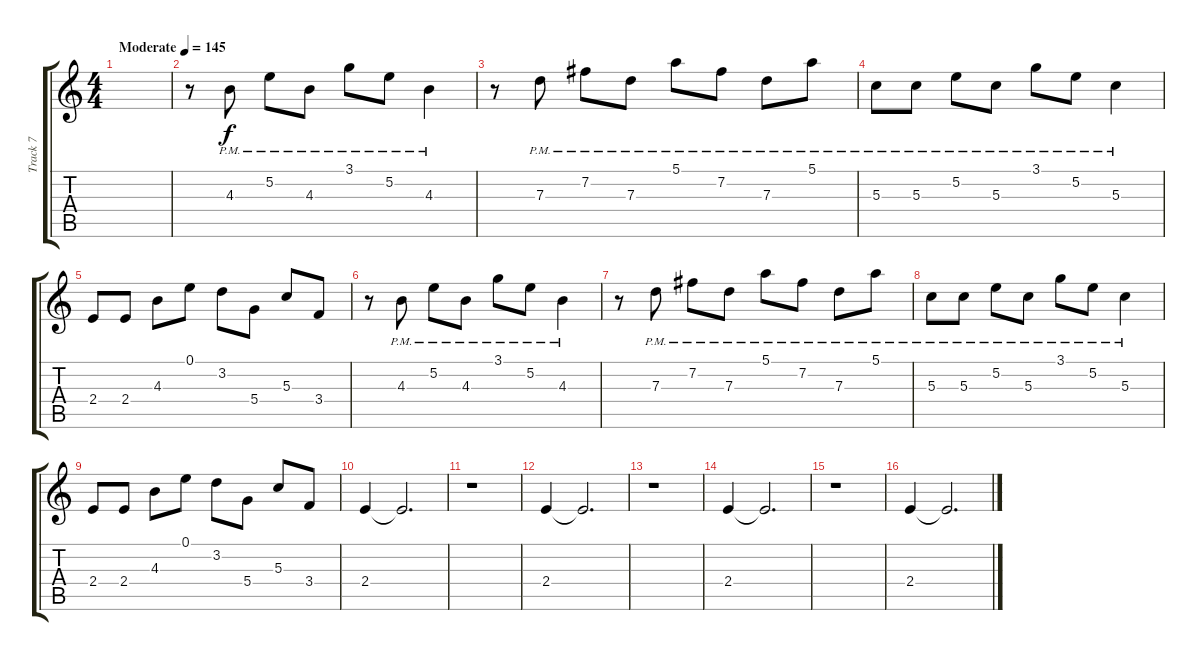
\track ("Track 7" "Track 7") {instrument distortionguitar}
\staff {score tabs}
\tuning (E4 B3 G3 D3 A2 E2) {hide}
\ts (4 4)
\tempo (145 "Moderate")
\clef g2
\ks c
|
r.8 4.3{pm}.8 5.2{pm}.8 4.3{pm}.8 3.1{pm}.8 5.2{pm}.8 4.3{pm}.4 |
r.8 7.3{pm}.8 7.2{pm}.8 7.3{pm}.8 5.1{pm}.8 7.2{pm}.8 7.3{pm}.8 5.1{pm}.8 |
5.3{pm}.8 5.3{pm}.8 5.2{pm}.8 5.3{pm}.8 3.1{pm}.8 5.2{pm}.8 5.3{pm}.4 |
2.4.8 2.4.8 4.3.8 0.1.8 3.2.8 5.4.8 5.3.8 3.4.8 |
r.8 4.3{pm}.8 5.2{pm}.8 4.3{pm}.8 3.1{pm}.8 5.2{pm}.8 4.3{pm}.4 |
r.8 7.3{pm}.8 7.2{pm}.8 7.3{pm}.8 5.1{pm}.8 7.2{pm}.8 7.3{pm}.8 5.1{pm}.8 |
5.3{pm}.8 5.3{pm}.8 5.2{pm}.8 5.3{pm}.8 3.1{pm}.8 5.2{pm}.8 5.3{pm}.4 |
2.4.8 2.4.8 4.3.8 0.1.8 3.2.8 5.4.8 5.3.8 3.4.8 |
2.4.4 2.4{t}.2{d volume 0} |
r.1 |
2.4.4{volume 13} 2.4{t}.2{d volume 0} |
r.1 |
2.4.4 2.4{t}.2{d volume 0} |
r.1 |
2.4.4{volume 13} 2.4{t}.2{d volume 0}
